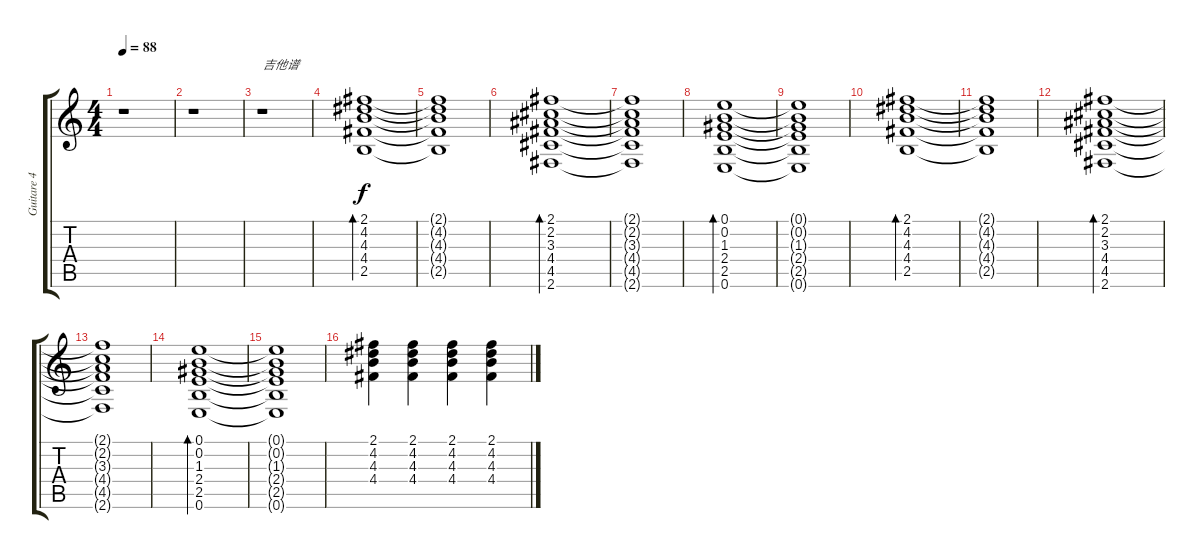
\track ("Guitare 4" "Guitare 4") {instrument electricguitarjazz}
\staff {score tabs}
\tuning (E4 B3 G3 D3 A2 E2) {hide}
\ts (4 4)
\tempo 88
\clef g2
\ks c
r.1{dy f} |
r.1 |
r.1{txt "吉他谱"} |
(2.1 4.2 4.3 4.4 2.5).1{bd 120} |
(2.1{t} 4.2{t} 4.3{t} 4.4{t} 2.5{t}).1 |
(2.1 2.2 3.3 4.4 4.5 2.6).1{bd 120} |
(2.1{t} 2.2{t} 3.3{t} 4.4{t} 4.5{t} 2.6{t}).1 |
(0.1 0.2 1.3 2.4 2.5 0.6).1{bd 120} |
(0.1{t} 0.2{t} 1.3{t} 2.4{t} 2.5{t} 0.6{t}).1 |
(2.1 4.2 4.3 4.4 2.5).1{bd 120} |
(2.1{t} 4.2{t} 4.3{t} 4.4{t} 2.5{t}).1 |
(2.1 2.2 3.3 4.4 4.5 2.6).1{bd 120} |
(2.1{t} 2.2{t} 3.3{t} 4.4{t} 4.5{t} 2.6{t}).1 |
(0.1 0.2 1.3 2.4 2.5 0.6).1{bd 120} |
(0.1{t} 0.2{t} 1.3{t} 2.4{t} 2.5{t} 0.6{t}).1 |
(2.1 4.2 4.3 4.4).4 (2.1 4.2 4.3 4.4).4 (2.1 4.2 4.3 4.4).4 (2.1 4.2 4.3 4.4).4
